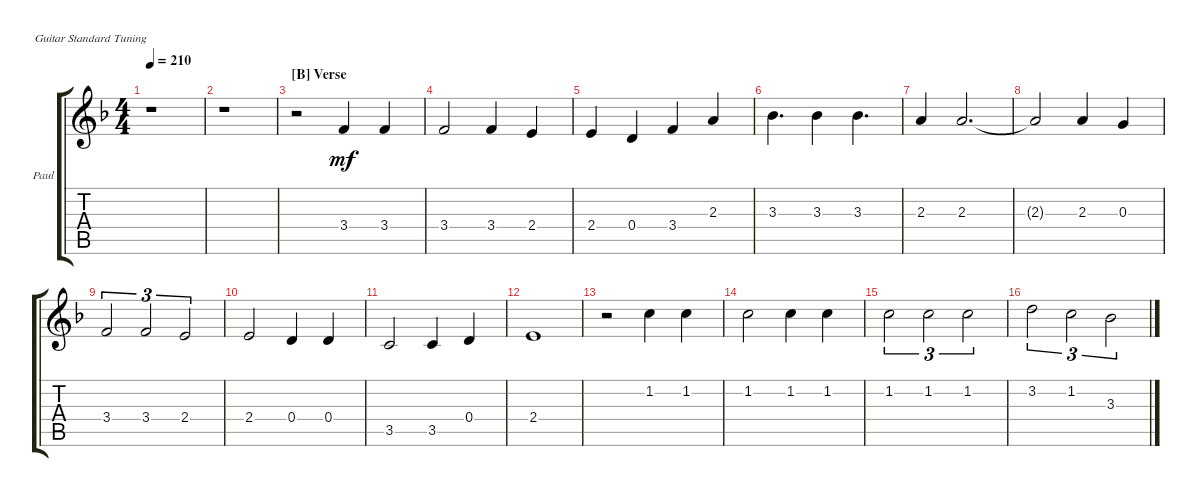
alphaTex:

\defaultSystemsLayout 4
\bracketExtendMode groupsimilarinstruments
\firstSystemTrackNameOrientation horizontal
\otherSystemsTrackNameOrientation horizontal
\track ("Paul's Voice" "Paul") {instrument electricguitarclean}
\staff {score tabs}
\tuning (E4 B3 G3 D3 A2 E2)
\ts (4 4)
\tempo 210
\clef g2
\ks f
r.1{dy mf} |
r.1 |
\section ("B" "Verse")
r.2 3.4.4 3.4.4 |
3.4.2 3.4.4 2.4.4 |
2.4.4 0.4.4 3.4.4 2.3.4 |
3.3.4{d} 3.3.4 3.3.4{d} |
2.3.4 2.3.2{d} |
2.3{t}.2 2.3.4 0.3.4 |
3.4.2{tu (3 2)} 3.4.2{tu (3 2)} 2.4.2{tu (3 2)} |
2.4.2 0.4.4 0.4.4 |
3.5.2 3.5.4 0.4.4 |
2.4.1 |
r.2 1.2.4 1.2.4 |
1.2.2 1.2.4 1.2.4 |
1.2.2{tu (3 2)} 1.2.2{tu (3 2)} 1.2.2{tu (3 2)} |
3.2.2{tu (3 2)} 1.2.2{tu (3 2)} 3.3.2{tu (3 2)}
